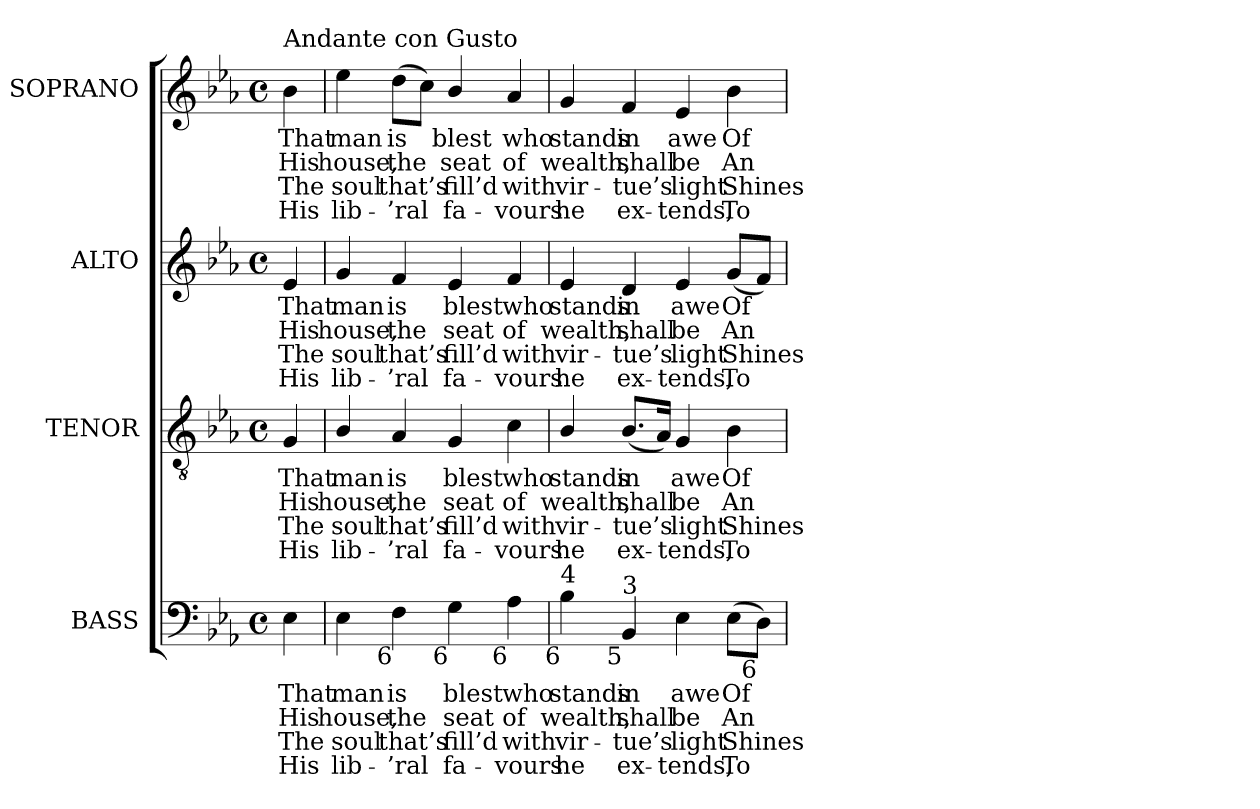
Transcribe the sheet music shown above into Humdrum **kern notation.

**kern	**text	**text	**text	**text	**kern	**text	**text	**text	**text	**kern	**text	**text	**text	**text	**kern	**text	**text	**text	**text
*part4	*part4	*part4	*part4	*part4	*part3	*part3	*part3	*part3	*part3	*part2	*part2	*part2	*part2	*part2	*part1	*part1	*part1	*part1	*part1
*staff4	*staff4	*staff4	*staff4	*staff4	*staff3	*staff3	*staff3	*staff3	*staff3	*staff2	*staff2	*staff2	*staff2	*staff2	*staff1	*staff1	*staff1	*staff1	*staff1
*I"BASS	*	*	*	*	*I"TENOR	*	*	*	*	*I"ALTO	*	*	*	*	*I"SOPRANO	*	*	*	*
*I'B.	*	*	*	*	*I'T.	*	*	*	*	*I'A.	*	*	*	*	*I'S.	*	*	*	*
!!LO:PB:g=z
*clefF4	*	*	*	*	*clefGv2	*	*	*	*	*clefG2	*	*	*	*	*clefG2	*	*	*	*
*	*	*	*	*	*ITrd7c12	*	*	*	*	*	*	*	*	*	*	*	*	*	*
*k[b-e-a-]	*	*	*	*	*k[b-e-a-]	*	*	*	*	*k[b-e-a-]	*	*	*	*	*k[b-e-a-]	*	*	*	*
*E-:	*	*	*	*	*E-:	*	*	*	*	*E-:	*	*	*	*	*E-:	*	*	*	*
*M4/4	*	*	*	*	*M4/4	*	*	*	*	*M4/4	*	*	*	*	*M4/4	*	*	*	*
*met(c)	*	*	*	*	*met(c)	*	*	*	*	*met(c)	*	*	*	*	*met(c)	*	*	*	*
=1	=1	=1	=1	=1	=1	=1	=1	=1	=1	=1	=1	=1	=1	=1	=1	=1	=1	=1	=1
!	!LO:LY:b:color=#000000	!LO:LY:b:color=#000000	!LO:LY:b:color=#000000	!LO:LY:b:color=#000000	!	!	!	!	!	!	!	!	!	!	!	!	!	!	!
!	!	!	!	!	!	!LO:LY:b:color=#000000	!LO:LY:b:color=#000000	!LO:LY:b:color=#000000	!LO:LY:b:color=#000000	!	!	!	!	!	!	!	!	!	!
!	!	!	!	!	!	!	!	!	!	!	!LO:LY:b:color=#000000	!LO:LY:b:color=#000000	!LO:LY:b:color=#000000	!LO:LY:b:color=#000000	!	!	!	!	!
!	!	!	!	!	!	!	!	!	!	!	!	!	!	!	!LO:TX:a:t=Andante con Gusto	!	!	!	!
!	!	!	!	!	!	!	!	!	!	!	!	!	!	!	!	!LO:LY:b:color=#000000	!LO:LY:b:color=#000000	!LO:LY:b:color=#000000	!LO:LY:b:color=#000000
4E-i\	That	His	The	His	4GGi/	That	His	The	His	4e-i/	That	His	The	His	4b-i\	That	His	The	His
=2	=2	=2	=2	=2	=2	=2	=2	=2	=2	=2	=2	=2	=2	=2	=2	=2	=2	=2	=2
!	!LO:LY:b:color=#000000	!LO:LY:b:color=#000000	!LO:LY:b:color=#000000	!LO:LY:b:color=#000000	!	!	!	!	!	!	!	!	!	!	!	!	!	!	!
!	!	!	!	!	!	!LO:LY:b:color=#000000	!LO:LY:b:color=#000000	!LO:LY:b:color=#000000	!LO:LY:b:color=#000000	!	!	!	!	!	!	!	!	!	!
!	!	!	!	!	!	!	!	!	!	!	!LO:LY:b:color=#000000	!LO:LY:b:color=#000000	!LO:LY:b:color=#000000	!LO:LY:b:color=#000000	!	!	!	!	!
!	!	!	!	!	!	!	!	!	!	!	!	!	!	!	!	!LO:LY:b:color=#000000	!LO:LY:b:color=#000000	!LO:LY:b:color=#000000	!LO:LY:b:color=#000000
4E-i\	man	house,	soul	lib-	4BB-i/	man	house,	soul	lib-	4gi/	man	house,	soul	lib-	4ee-i\	man	house,	soul	lib-
!	!LO:LY:b:color=#000000	!LO:LY:b:color=#000000	!LO:LY:b:color=#000000	!LO:LY:b:color=#000000	!	!	!	!	!	!	!	!	!	!	!	!	!	!	!
!	!	!	!	!	!	!LO:LY:b:color=#000000	!LO:LY:b:color=#000000	!LO:LY:b:color=#000000	!LO:LY:b:color=#000000	!	!	!	!	!	!	!	!	!	!
!	!	!	!	!	!	!	!	!	!	!	!LO:LY:b:color=#000000	!LO:LY:b:color=#000000	!LO:LY:b:color=#000000	!LO:LY:b:color=#000000	!	!	!	!	!
!LO:TX:b:rj:t=6	!	!	!	!	!	!	!	!	!	!	!	!	!	!	!	!	!	!	!
!	!	!	!	!	!	!	!	!	!	!	!	!	!	!	!	!LO:LY:b:color=#000000	!LO:LY:b:color=#000000	!LO:LY:b:color=#000000	!LO:LY:b:color=#000000
4Fi\	is	the	-that’s	’ral	4AA-i/	is	the	-that’s	’ral	4fi/	is	the	-that’s	’ral	(8ddi\L	is	the	-that’s	’ral
.	.	.	.	.	.	.	.	.	.	.	.	.	.	.	8cci\J)	.	.	.	.
!	!LO:LY:b:color=#000000	!LO:LY:b:color=#000000	!LO:LY:b:color=#000000	!LO:LY:b:color=#000000	!	!	!	!	!	!	!	!	!	!	!	!	!	!	!
!	!	!	!	!	!	!LO:LY:b:color=#000000	!LO:LY:b:color=#000000	!LO:LY:b:color=#000000	!LO:LY:b:color=#000000	!	!	!	!	!	!	!	!	!	!
!	!	!	!	!	!	!	!	!	!	!	!LO:LY:b:color=#000000	!LO:LY:b:color=#000000	!LO:LY:b:color=#000000	!LO:LY:b:color=#000000	!	!	!	!	!
!LO:TX:b:rj:t=6	!	!	!	!	!	!	!	!	!	!	!	!	!	!	!	!	!	!	!
!	!	!	!	!	!	!	!	!	!	!	!	!	!	!	!	!LO:LY:b:color=#000000	!LO:LY:b:color=#000000	!LO:LY:b:color=#000000	!LO:LY:b:color=#000000
4Gi\	blest	seat	fill’d	fa-	4GGi/	blest	seat	fill’d	fa-	4e-i/	blest	seat	fill’d	fa-	4b-i/	blest	seat	fill’d	fa-
!	!LO:LY:b:color=#000000	!LO:LY:b:color=#000000	!LO:LY:b:color=#000000	!LO:LY:b:color=#000000	!	!	!	!	!	!	!	!	!	!	!	!	!	!	!
!	!	!	!	!	!	!LO:LY:b:color=#000000	!LO:LY:b:color=#000000	!LO:LY:b:color=#000000	!LO:LY:b:color=#000000	!	!	!	!	!	!	!	!	!	!
!	!	!	!	!	!	!	!	!	!	!	!LO:LY:b:color=#000000	!LO:LY:b:color=#000000	!LO:LY:b:color=#000000	!LO:LY:b:color=#000000	!	!	!	!	!
!LO:TX:b:rj:t=6	!	!	!	!	!	!	!	!	!	!	!	!	!	!	!	!	!	!	!
!	!	!	!	!	!	!	!	!	!	!	!	!	!	!	!	!LO:LY:b:color=#000000	!LO:LY:b:color=#000000	!LO:LY:b:color=#000000	!LO:LY:b:color=#000000
4A-i\	who	of	-with	vours	4Ci\	who	of	-with	vours	4fi/	who	of	-with	vours	4a-i/	who	of	-with	vours
=3	=3	=3	=3	=3	=3	=3	=3	=3	=3	=3	=3	=3	=3	=3	=3	=3	=3	=3	=3
!	!LO:LY:b:color=#000000	!LO:LY:b:color=#000000	!LO:LY:b:color=#000000	!LO:LY:b:color=#000000	!	!	!	!	!	!	!	!	!	!	!	!	!	!	!
!	!	!	!	!	!	!LO:LY:b:color=#000000	!LO:LY:b:color=#000000	!LO:LY:b:color=#000000	!LO:LY:b:color=#000000	!	!	!	!	!	!	!	!	!	!
!	!	!	!	!	!	!	!	!	!	!	!LO:LY:b:color=#000000	!LO:LY:b:color=#000000	!LO:LY:b:color=#000000	!LO:LY:b:color=#000000	!	!	!	!	!
!LO:TX:b:rj:t=6	!	!	!	!	!	!	!	!	!	!	!	!	!	!	!	!	!	!	!
!LO:TX:t=4	!	!	!	!	!	!	!	!	!	!	!	!	!	!	!	!	!	!	!
!	!	!	!	!	!	!	!	!	!	!	!	!	!	!	!	!LO:LY:b:color=#000000	!LO:LY:b:color=#000000	!LO:LY:b:color=#000000	!LO:LY:b:color=#000000
4B-i\	stands	wealth,	vir-	-he	4BB-i/	stands	wealth,	vir-	-he	4e-i/	stands	wealth,	vir-	-he	4gi/	stands	wealth,	vir-	-he
!	!LO:LY:b:color=#000000	!LO:LY:b:color=#000000	!LO:LY:b:color=#000000	!LO:LY:b:color=#000000	!	!	!	!	!	!	!	!	!	!	!	!	!	!	!
!	!	!	!	!	!	!LO:LY:b:color=#000000	!LO:LY:b:color=#000000	!LO:LY:b:color=#000000	!LO:LY:b:color=#000000	!	!	!	!	!	!	!	!	!	!
!	!	!	!	!	!	!	!	!	!	!	!LO:LY:b:color=#000000	!LO:LY:b:color=#000000	!LO:LY:b:color=#000000	!LO:LY:b:color=#000000	!	!	!	!	!
!LO:TX:b:rj:t=5	!	!	!	!	!	!	!	!	!	!	!	!	!	!	!	!	!	!	!
!LO:TX:t=3	!	!	!	!	!	!	!	!	!	!	!	!	!	!	!	!	!	!	!
!	!	!	!	!	!	!	!	!	!	!	!	!	!	!	!	!LO:LY:b:color=#000000	!LO:LY:b:color=#000000	!LO:LY:b:color=#000000	!LO:LY:b:color=#000000
4BB-i/	in	shall	tue’s	ex-	(8.BB-i/L	in	shall	tue’s	ex-	4di/	in	shall	tue’s	ex-	4fi/	in	shall	tue’s	ex-
.	.	.	.	.	16AA-i/Jk)	.	.	.	.	.	.	.	.	.	.	.	.	.	.
!	!LO:LY:b:color=#000000	!LO:LY:b:color=#000000	!LO:LY:b:color=#000000	!LO:LY:b:color=#000000	!	!	!	!	!	!	!	!	!	!	!	!	!	!	!
!	!	!	!	!	!	!LO:LY:b:color=#000000	!LO:LY:b:color=#000000	!LO:LY:b:color=#000000	!LO:LY:b:color=#000000	!	!	!	!	!	!	!	!	!	!
!	!	!	!	!	!	!	!	!	!	!	!LO:LY:b:color=#000000	!LO:LY:b:color=#000000	!LO:LY:b:color=#000000	!LO:LY:b:color=#000000	!	!	!	!	!
!	!	!	!	!	!	!	!	!	!	!	!	!	!	!	!	!LO:LY:b:color=#000000	!LO:LY:b:color=#000000	!LO:LY:b:color=#000000	!LO:LY:b:color=#000000
4E-i\	awe	be	-light	tends,	4GGi/	awe	be	-light	tends,	4e-i/	awe	be	-light	tends,	4e-i/	awe	be	-light	tends,
!	!LO:LY:b:color=#000000	!LO:LY:b:color=#000000	!LO:LY:b:color=#000000	!LO:LY:b:color=#000000	!	!	!	!	!	!	!	!	!	!	!	!	!	!	!
!	!	!	!	!	!	!LO:LY:b:color=#000000	!LO:LY:b:color=#000000	!LO:LY:b:color=#000000	!LO:LY:b:color=#000000	!	!	!	!	!	!	!	!	!	!
!	!	!	!	!	!	!	!	!	!	!	!LO:LY:b:color=#000000	!LO:LY:b:color=#000000	!LO:LY:b:color=#000000	!LO:LY:b:color=#000000	!	!	!	!	!
!	!	!	!	!	!	!	!	!	!	!	!	!	!	!	!	!LO:LY:b:color=#000000	!LO:LY:b:color=#000000	!LO:LY:b:color=#000000	!LO:LY:b:color=#000000
(8E-i\L	Of	An	Shines	To	4BB-i\	Of	An	Shines	To	(8gi/L	Of	An	Shines	To	4b-i\	Of	An	Shines	To
!LO:TX:b:rj:t=6	!	!	!	!	!	!	!	!	!	!	!	!	!	!	!	!	!	!	!
8Di\J)	.	.	.	.	.	.	.	.	.	8fi/J)	.	.	.	.	.	.	.	.	.
=	=	=	=	=	=	=	=	=	=	=	=	=	=	=	=	=	=	=	=
*-	*-	*-	*-	*-	*-	*-	*-	*-	*-	*-	*-	*-	*-	*-	*-	*-	*-	*-	*-
